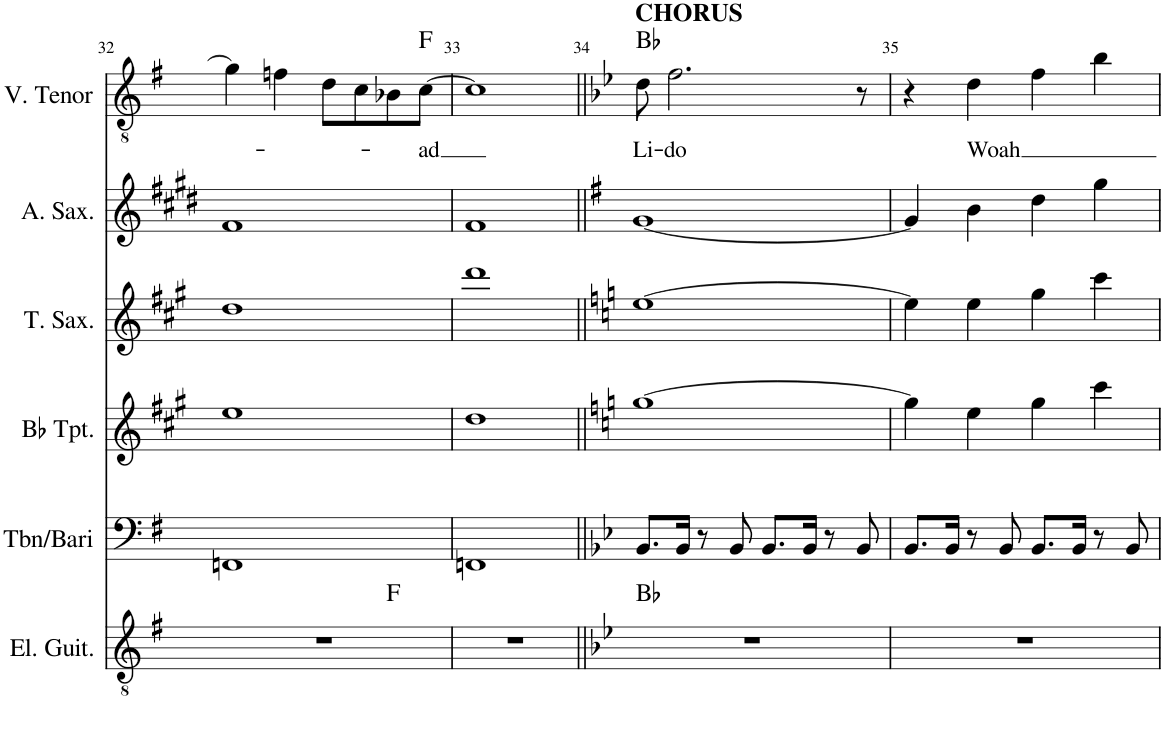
**kern	**harte	**kern	**kern	**kern	**kern	**kern	**text	**harte
*part6	*part6	*part5	*part4	*part3	*part2	*part1	*part1	*part1
*staff6	*	*staff5	*staff4	*staff3	*staff2	*staff1	*staff1	*
*I"Electric Guitar	*	*I"Tbn/Bari	*I"Bb Trumpet	*I"Tenor Saxophone	*I"Alto Saxophone	*I"V. Tenor	*	*
*I'El. Guit.	*	*I'Tbn/Bari	*I'Bb Tpt.	*I'T. Sax.	*I'A. Sax.	*I'V. Tenor	*	*
!!LO:PB:g=z
*clefGv2	*	*clefF4	*clefG2	*clefG2	*clefG2	*clefGv2	*	*
*	*	*	*Trd1c2	*Trd8c14	*Trd5c9	*	*	*
*k[f#]	*	*k[f#]	*k[f#c#g#]	*k[f#c#g#]	*k[f#c#g#d#]	*k[f#]	*	*
*M4/4	*	*M4/4	*M4/4	*M4/4	*M4/4	*M4/4	*	*
=32	=32	=32	=32	=32	=32	=32	=32	=32
*^	*	*	*	*	*	*	*	*
1r	2.ryy	.	1FFn	1ee	1dd	1f#	4g\]	.	.
.	.	.	.	.	.	.	4fn\	.	.
.	.	.	.	.	.	.	8d\L	.	.
.	.	.	.	.	.	.	8c\	.	.
.	4ryy	F:maj	.	.	.	.	8B-X\	.	.
!	!	!	!	!	!	!	!	!LO:LY:b	!
.	.	.	.	.	.	.	[8c\J	-ad	F:maj
*v	*v	*	*	*	*	*	*	*	*
=33	=33	=33	=33	=33	=33	=33	=33	=33
1r	.	1FFn	1dd	1ddd	1f#	1c]	.	.
=34||	=34||	=34||	=34||	=34||	=34||	=34||	=34||	=34||
*k[b-e-]	*	*k[b-e-]	*k[]	*k[]	*k[f#]	*k[b-e-]	*	*
!	!	!	!	!	!	!LO:TX:a:B:t=CHORUS	!	!
!	!	!	!	!	!	!	!LO:LY:b	!
1r	Bb:maj	8.BB-/L	[1gg	[1ee	[1g	8d\	Li-	Bb:maj
!	!	!	!	!	!	!	!LO:LY:b	!
.	.	.	.	.	.	2.f\	-do	.
.	.	16BB-/Jk	.	.	.	.	.	.
.	.	8r	.	.	.	.	.	.
.	.	8BB-/	.	.	.	.	.	.
.	.	8.BB-/L	.	.	.	.	.	.
.	.	16BB-/Jk	.	.	.	.	.	.
.	.	8r	.	.	.	.	.	.
.	.	8BB-/	.	.	.	8r	.	.
=35	=35	=35	=35	=35	=35	=35	=35	=35
1r	.	8.BB-/L	4gg\]	4ee\]	4g/]	4r	.	.
.	.	16BB-/Jk	.	.	.	.	.	.
!	!	!	!	!	!	!	!LO:LY:b	!
.	.	8r	4ee\	4ee\	4b\	4d\	Woah	.
.	.	8BB-/	.	.	.	.	.	.
.	.	8.BB-/L	4gg\	4gg\	4dd\	4f\	.	.
.	.	16BB-/Jk	.	.	.	.	.	.
.	.	8r	4ccc\	4ccc\	4gg\	4b-\	.	.
.	.	8BB-/	.	.	.	.	.	.
=	=	=	=	=	=	=	=	=
*-	*-	*-	*-	*-	*-	*-	*-	*-
